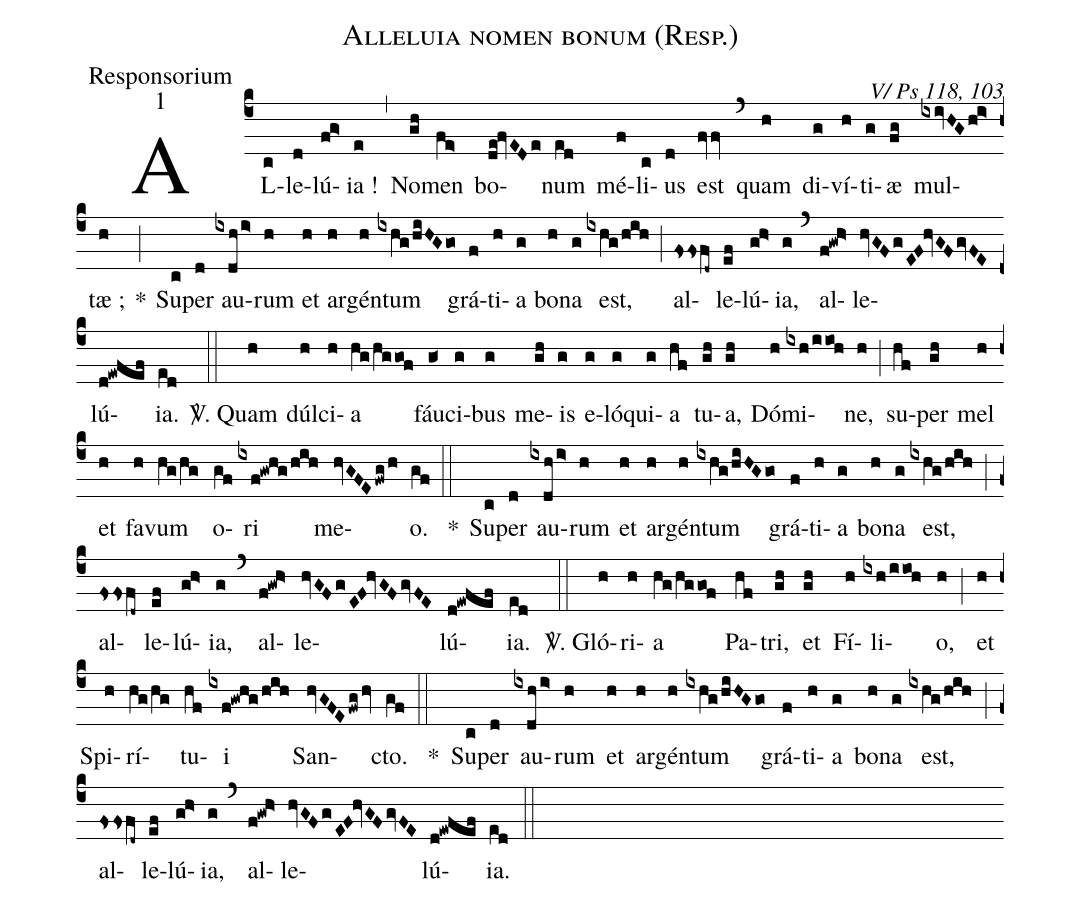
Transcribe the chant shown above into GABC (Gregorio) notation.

name:Alleluia nomen bonum (Resp.);
office-part:Responsorium;
mode:1;
commentary:V/ Ps 118, 103;
%%
(c4)AL(c)le(d)lú(fg>)ia !(e) (,) No(gh)men(fe>) bo(de!fvEDe)num(ed) mé(f)li(c)us(d) est(fvfv) (`) quam(h) di(g)ví(h)ti(g)æ(fg) mul(ixivHGhi>)tæ ;(h) *(;) Su(c)per(d) au(ixdh/i>)rum(h) et(h) ar(h)gén(h)tum(ixhg/hiHGgo) grá(f)ti(h)a(g) bo(h)na(g) est,(ixhg/hih) (;) al(fssfd~)le(ef)lú(gh>)ia,(g) (`) al(f!gwh>)le(hvGFg/EF!hvGFgvFE)lú(d!ewfef)ia.(ed) (::)

<sp>V/</sp>. Quam(h) dúl(h)ci(h)a(hg/hggof) fáu(g<)ci(g)bus(g) me(gh)is(g) e(g)ló(g)qui(g)a(hf) tu(gh)a,(gh) Dó(h)mi(ixh/iioh)ne,(h) (;) su(hf)per(gh) mel(h) et(h) fa(h)vum(hg/hg) o(gf)ri(ixf!gwhg/hih) me(hvGFE/fwg/h)o.(gf) (::)
*() Su(c)per(d) au(ixdh/i>)rum(h) et(h) ar(h)gén(h)tum(ixhg/hiHGgo) grá(f)ti(h)a(g) bo(h)na(g) est,(ixhg/hih) (;) al(fssfd~)le(ef)lú(gh>)ia,(g) (`) al(f!gwh>)le(hvGFg/EF!hvGFgvFE)lú(d!ewfef)ia.(ed) (::)

<sp>V/</sp>. Gló(h)ri(h)a(hg/hggof) Pa(hf)tri,(gh) et(gh) Fí(h)li(ixh/iioh)o,(h) (;) et(h) Spi(h)rí(hg/hg)tu(hf)i(ixf!gwhg/hih) San(hvGFE/fwg/hv)cto.(gf) (::)
*() Su(c)per(d) au(ixdh/i>)rum(h) et(h) ar(h)gén(h)tum(ixhg/hiHGgo) grá(f)ti(h)a(g) bo(h)na(g) est,(ixhg/hih) (;) al(fssfd~)le(ef)lú(gh>)ia,(g) (`) al(f!gwh>)le(hvGFg/EF!hvGFgvFE)lú(d!ewfef)ia.(ed) (::)
